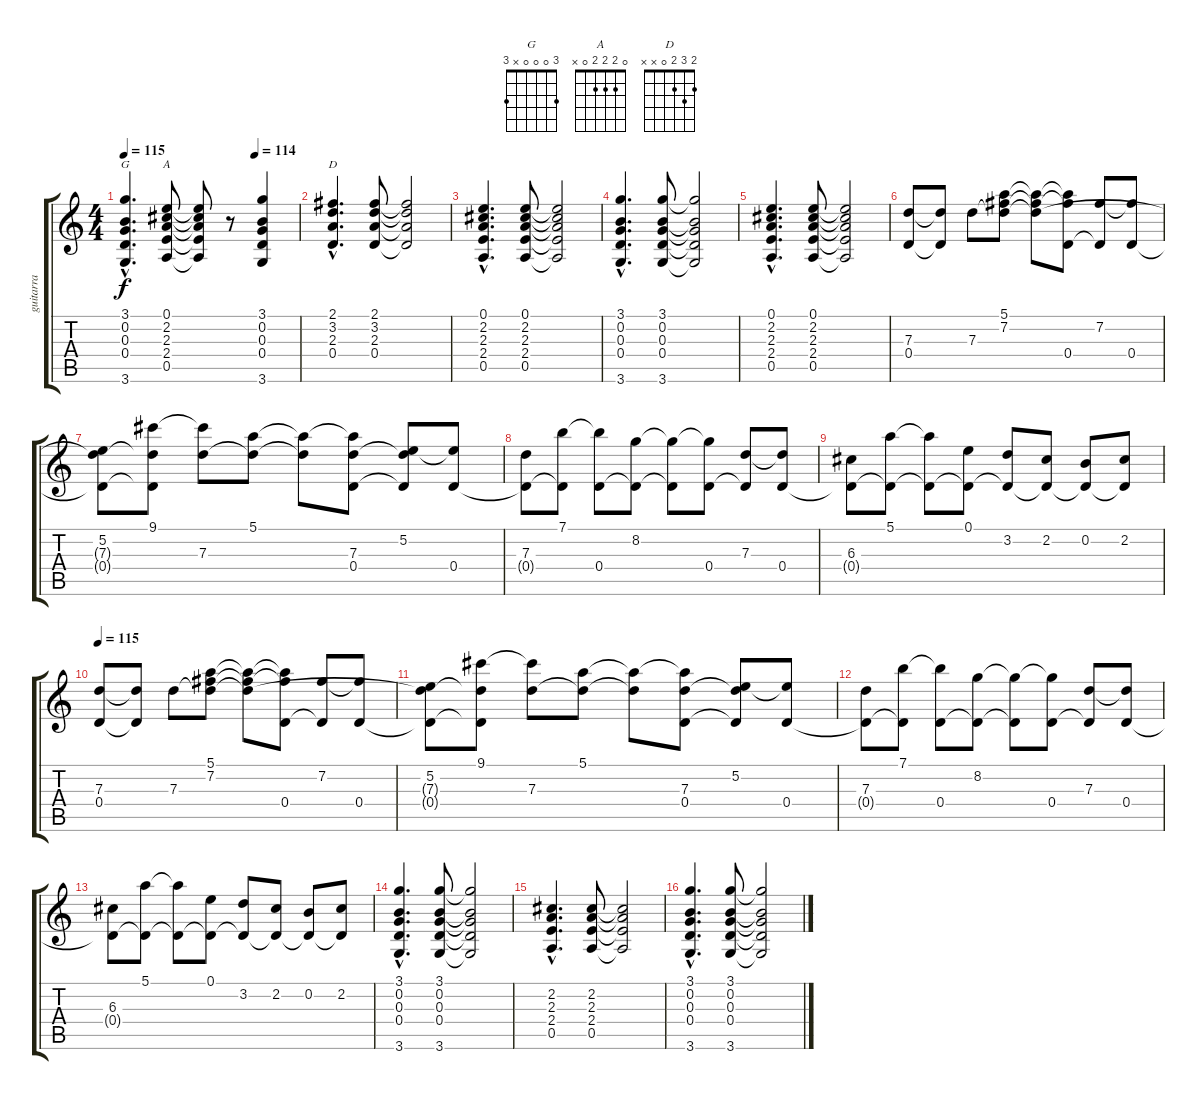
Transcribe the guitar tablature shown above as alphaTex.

\track ("guitarra " "guitarra ") {instrument overdrivenguitar}
\staff {score tabs}
\tuning (E4 B3 G3 D3 A2 E2) {hide}
\chord ("G" 3 0 0 0 x 3)
\chord ("A" 0 2 2 2 0 x)
\chord ("D" 2 3 2 0 x x)
\ts (4 4)
\tempo 115
\tempo (114 0.75)
\clef g2
\ks c
(3.1{hac} 0.2{hac} 0.3{hac} 0.4{hac} 3.6{hac}).4{d ch "G" dy f} (0.1 2.2 2.3 2.4 0.5).8{ch "A"} (0.1{t} 2.2{t} 2.3{t} 2.4{t} 0.5{t}).8 r.8 (3.1 0.2 0.3 0.4 3.6).4 |
(2.1{hac} 3.2{hac} 2.3{hac} 0.4{hac}).4{d ch "D"} (2.1 3.2 2.3 0.4).8 (2.1{t} 3.2{t} 2.3{t} 0.4{t}).2 |
(0.1{hac} 2.2{hac} 2.3{hac} 2.4{hac} 0.5{hac}).4{d} (0.1 2.2 2.3 2.4 0.5).8 (0.1{t} 2.2{t} 2.3{t} 2.4{t} 0.5{t}).2 |
(3.1{hac} 0.2{hac} 0.3{hac} 0.4{hac} 3.6{hac}).4{d} (3.1 0.2 0.3 0.4 3.6).8 (3.1{t} 0.2{t} 0.3{t} 0.4{t} 3.6{t}).2 |
(0.1{hac} 2.2{hac} 2.3{hac} 2.4{hac} 0.5{hac}).4{d} (0.1 2.2 2.3 2.4 0.5).8 (0.1{t} 2.2{t} 2.3{t} 2.4{t} 0.5{t}).2 |
(7.3 0.4).8 (7.3{t} 0.4{t}).8 7.3.8 (5.1 7.2 7.3{t}).8 (5.1{t} 7.2{t} 7.3{t}).8 (5.1{t} 7.2{t} 0.4).8 (7.2 0.4{t}).8 (7.2{t} 0.4).8 |
(5.2 7.3{t} 0.4{t}).8 (9.1 7.3{t} 0.4{t}).8 (9.1{t} 7.3).8 (5.1 7.3{t}).8 (5.1{t} 7.3{t}).8 (5.1{t} 7.3 0.4).8 (5.2 7.3{t} 0.4{t}).8 (5.2{t} 0.4).8 |
(7.3 0.4{t}).8 (7.1 0.4{t}).8 (7.1{t} 0.4).8 (8.2 0.4{t}).8 (8.2{t} 0.4{t}).8 (8.2{t} 0.4).8 (7.3 0.4{t}).8 (7.3{t} 0.4).8 |
(6.3 0.4{t}).8 (5.1 0.4{t}).8 (5.1{t} 0.4{t}).8 (0.1 0.4{t}).8 (3.2 0.4{t}).8 (2.2 0.4{t}).8 (0.2 0.4{t}).8 (2.2 0.4{t}).8 |
\tempo 115
(7.3 0.4).8 (7.3{t} 0.4{t}).8 7.3.8 (5.1 7.2 7.3{t}).8 (5.1{t} 7.2{t} 7.3{t}).8 (5.1{t} 7.2{t} 0.4).8 (7.2 0.4{t}).8 (7.2{t} 0.4).8 |
(5.2 7.3{t} 0.4{t}).8 (9.1 7.3{t} 0.4{t}).8 (9.1{t} 7.3).8 (5.1 7.3{t}).8 (5.1{t} 7.3{t}).8 (5.1{t} 7.3 0.4).8 (5.2 7.3{t} 0.4{t}).8 (5.2{t} 0.4).8 |
(7.3 0.4{t}).8 (7.1 0.4{t}).8 (7.1{t} 0.4).8 (8.2 0.4{t}).8 (8.2{t} 0.4{t}).8 (8.2{t} 0.4).8 (7.3 0.4{t}).8 (7.3{t} 0.4).8 |
(6.3 0.4{t}).8 (5.1 0.4{t}).8 (5.1{t} 0.4{t}).8 (0.1 0.4{t}).8 (3.2 0.4{t}).8 (2.2 0.4{t}).8 (0.2 0.4{t}).8 (2.2 0.4{t}).8 |
(3.1{hac} 0.2{hac} 0.3{hac} 0.4{hac} 3.6{hac}).4{d volume 7} (3.1 0.2 0.3 0.4 3.6).8 (3.1{t} 0.2{t} 0.3{t} 0.4{t} 3.6{t}).2 |
(2.2{hac} 2.3{hac} 2.4{hac} 0.5{hac}).4{d} (2.2 2.3 2.4 0.5).8 (2.2{t} 2.3{t} 2.4{t} 0.5{t}).2 |
(3.1{hac} 0.2{hac} 0.3{hac} 0.4{hac} 3.6{hac}).4{d} (3.1 0.2 0.3 0.4 3.6).8 (3.1{t} 0.2{t} 0.3{t} 0.4{t} 3.6{t}).2
